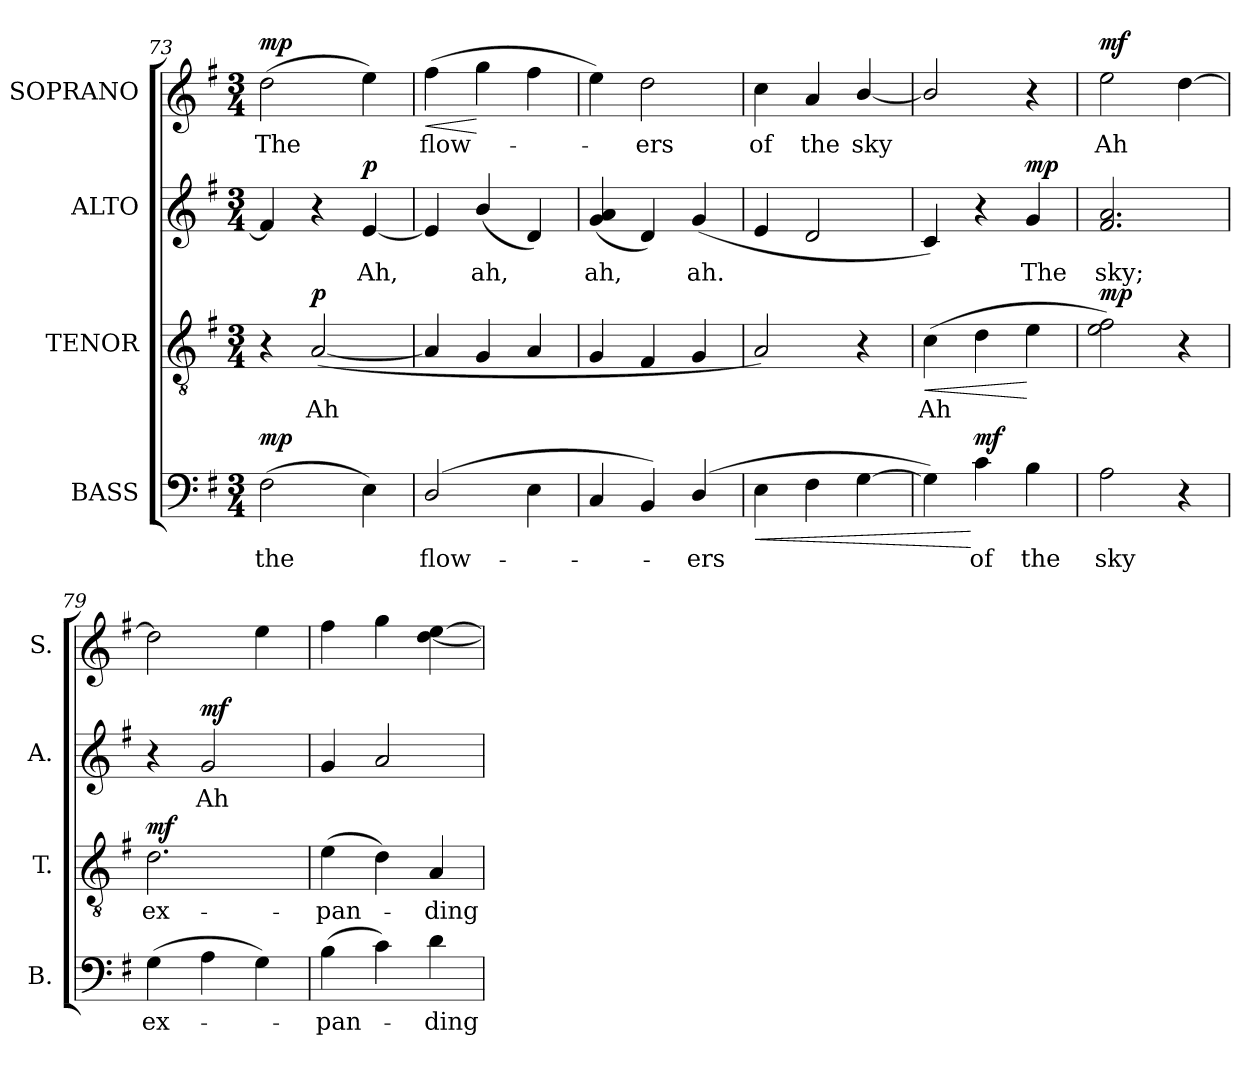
**kern	**text	**dynam	**kern	**text	**dynam	**kern	**text	**dynam	**kern	**text	**dynam
*part4	*part4	*part4	*part3	*part3	*part3	*part2	*part2	*part2	*part1	*part1	*part1
*staff4	*staff4	*staff4	*staff3	*staff3	*staff3	*staff2	*staff2	*staff2	*staff1	*staff1	*staff1
*I"BASS	*	*	*I"TENOR	*	*	*I"ALTO	*	*	*I"SOPRANO	*	*
*I'B.	*	*	*I'T.	*	*	*I'A.	*	*	*I'S.	*	*
*clefF4	*	*	*clefGv2	*	*	*clefG2	*	*	*clefG2	*	*
*	*	*	*ITrd7c12	*	*	*	*	*	*	*	*
*k[f#]	*	*	*k[f#]	*	*	*k[f#]	*	*	*k[f#]	*	*
*G:	*	*	*G:	*	*	*G:	*	*	*G:	*	*
*M3/4	*	*	*M3/4	*	*	*M3/4	*	*	*M3/4	*	*
=73	=73	=73	=73	=73	=73	=73	=73	=73	=73	=73	=73
!	!LO:LY:b:color=#000000	!	!	!	!	!	!	!	!	!	!
!	!	!	!	!	!	!	!	!	!	!LO:LY:b:color=#000000	!
(2F#i\	the	mp	4r	.	.	4f#i/]	.	.	(2ddi\	The	mp
!	!	!	!	!LO:LY:b:color=#000000	!	!	!	!	!	!	!
.	.	.	([2AAi/	Ah	p	4r	.	.	.	.	.
!	!	!	!	!	!	!	!LO:LY:b:color=#000000	!	!	!	!
4Ei\)	.	.	.	.	.	[4ei/	Ah,	p	4eei\)	.	.
=74	=74	=74	=74	=74	=74	=74	=74	=74	=74	=74	=74
!	!LO:LY:b:color=#000000	!	!	!	!	!	!	!	!	!	!
!	!	!	!	!	!	!	!	!	!	!LO:LY:b:color=#000000	!LO:HP:b
(2Di/	flow-	.	4AAi/]	.	.	4ei/]	.	.	(4ff#i\	flow-	<
!	!	!	!	!	!	!	!LO:LY:b:color=#000000	!	!	!	!
.	.	.	4GGi/	.	.	(4bi/	ah,	.	4ggi\	.	[
4Ei\	.	.	4AAi/	.	.	4di/)	.	.	4ff#i\	.	.
=75	=75	=75	=75	=75	=75	=75	=75	=75	=75	=75	=75
!	!	!	!	!	!	!	!LO:LY:b:color=#000000	!	!	!	!
4Ci/	.	.	4GGi/	.	.	(4gi/ 4ai	ah,	.	4eei\)	.	.
!	!	!	!	!	!	!	!	!	!	!LO:LY:b:color=#000000	!
4BBi/)	.	.	4FF#i/	.	.	4di/)	.	.	2ddi\	-ers	.
!	!LO:LY:b:color=#000000	!	!	!	!	!	!	!	!	!	!
!	!	!	!	!	!	!	!LO:LY:b:color=#000000	!	!	!	!
(4Di/	-ers	.	4GGi/	.	.	(4gi/	ah.	.	.	.	.
=76	=76	=76	=76	=76	=76	=76	=76	=76	=76	=76	=76
!	!	!LO:HP:b	!	!	!	!	!	!	!	!	!
!	!	!	!	!	!	!	!	!	!	!LO:LY:b:color=#000000	!
4Ei\	.	<	2AAi/)	.	.	4ei/	.	.	4cci\	of	.
!	!	!	!	!	!	!	!	!	!	!LO:LY:b:color=#000000	!
4F#i\	.	.	.	.	.	2di/	.	.	4ai/	the	.
!	!	!	!	!	!	!	!	!	!	!LO:LY:b:color=#000000	!
[4Gi\	.	.	4r	.	.	.	.	.	[4bi/	sky	.
=77	=77	=77	=77	=77	=77	=77	=77	=77	=77	=77	=77
!	!	!	!	!LO:LY:b:color=#000000	!LO:HP:b	!	!	!	!	!	!
4Gi\])	.	.	(4Ci\	Ah	<	4ci/)	.	.	2bi/]	.	.
!	!LO:LY:b:color=#000000	!	!	!	!	!	!	!	!	!	!
4ci\	of	[ mf	4Di\	.	.	4r	.	.	.	.	.
!	!LO:LY:b:color=#000000	!	!	!	!	!	!	!	!	!	!
!	!	!	!	!	!	!	!LO:LY:b:color=#000000	!	!	!	!
4Bi\	the	.	4Ei\	.	[	4gi/	The	mp	4r	.	.
=78	=78	=78	=78	=78	=78	=78	=78	=78	=78	=78	=78
!	!LO:LY:b:color=#000000	!	!	!	!	!	!	!	!	!	!
!	!	!	!	!	!	!	!LO:LY:b:color=#000000	!	!	!	!
!	!	!	!	!	!	!	!	!	!	!LO:LY:b:color=#000000	!
2Ai\	sky	.	2Ei\ 2F#i)	.	mp	2.f#i/ 2.ai	sky;	.	2eei\	Ah	mf
4r	.	.	4r	.	.	.	.	.	[4ddi\	.	.
=79	=79	=79	=79	=79	=79	=79	=79	=79	=79	=79	=79
!	!LO:LY:b:color=#000000	!	!	!	!	!	!	!	!	!	!
!	!	!	!	!LO:LY:b:color=#000000	!	!	!	!	!	!	!
(4Gi\	ex-	.	2.Di\	ex-	mf	4r	.	.	2ddi\]	.	.
!	!	!	!	!	!	!	!LO:LY:b:color=#000000	!	!	!	!
4Ai\	.	.	.	.	.	2gi/	Ah	mf	.	.	.
4Gi\)	.	.	.	.	.	.	.	.	4eei\	.	.
!!LO:PB:g=z
=80	=80	=80	=80	=80	=80	=80	=80	=80	=80	=80	=80
!	!LO:LY:b:color=#000000	!	!	!	!	!	!	!	!	!	!
!	!	!	!	!LO:LY:b:color=#000000	!	!	!	!	!	!	!
(4Bi\	-pan-	.	(4Ei\	-pan-	.	4gi/	.	.	4ff#i\	.	.
4ci\)	.	.	4Di\)	.	.	2ai/	.	.	4ggi\	.	.
!	!LO:LY:b:color=#000000	!	!	!	!	!	!	!	!	!	!
!	!	!	!	!LO:LY:b:color=#000000	!	!	!	!	!	!	!
4di\	-ding	.	4AAi/	-ding	.	.	.	.	[4ddi\ [4eei	.	.
=	=	=	=	=	=	=	=	=	=	=	=
*-	*-	*-	*-	*-	*-	*-	*-	*-	*-	*-	*-
